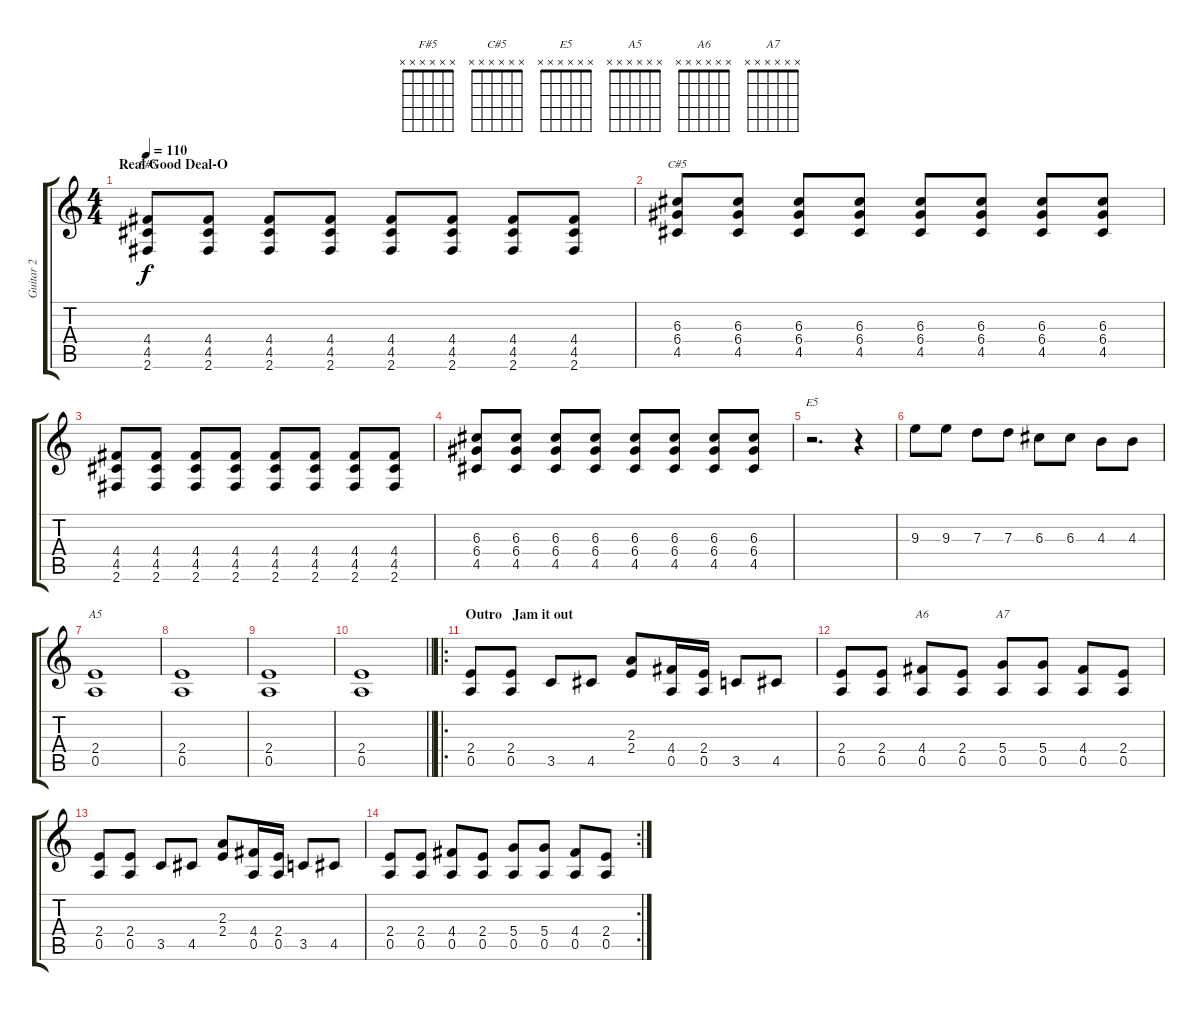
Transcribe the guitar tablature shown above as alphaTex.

\track ("Guitar 2" "Guitar 2") {instrument overdrivenguitar}
\staff {score tabs}
\tuning (E4 B3 G3 D3 A2 E2) {hide}
\chord ("F#5" x x x x x x)
\chord ("C#5" x x x x x x)
\chord ("E5" x x x x x x)
\chord ("A5" x x x x x x)
\chord ("A6" x x x x x x)
\chord ("A7" x x x x x x)
\ts (4 4)
\section ("" "Real Good Deal-O")
\tempo 110
\clef g2
\ks c
(4.4 4.5 2.6).8{ch "F#5" dy f} (4.4 4.5 2.6).8 (4.4 4.5 2.6).8 (4.4 4.5 2.6).8 (4.4 4.5 2.6).8 (4.4 4.5 2.6).8 (4.4 4.5 2.6).8 (4.4 4.5 2.6).8 |
(6.3 6.4 4.5).8{ch "C#5"} (6.3 6.4 4.5).8 (6.3 6.4 4.5).8 (6.3 6.4 4.5).8 (6.3 6.4 4.5).8 (6.3 6.4 4.5).8 (6.3 6.4 4.5).8 (6.3 6.4 4.5).8 |
(4.4 4.5 2.6).8 (4.4 4.5 2.6).8 (4.4 4.5 2.6).8 (4.4 4.5 2.6).8 (4.4 4.5 2.6).8 (4.4 4.5 2.6).8 (4.4 4.5 2.6).8 (4.4 4.5 2.6).8 |
(6.3 6.4 4.5).8 (6.3 6.4 4.5).8 (6.3 6.4 4.5).8 (6.3 6.4 4.5).8 (6.3 6.4 4.5).8 (6.3 6.4 4.5).8 (6.3 6.4 4.5).8 (6.3 6.4 4.5).8 |
r.2{d ch "E5"} r.4 |
9.3.8 9.3.8 7.3.8 7.3.8 6.3.8 6.3.8 4.3.8 4.3.8 |
(2.4 0.5).1{ch "A5"} |
(2.4 0.5).1 |
(2.4 0.5).1 |
\barLineRight lightlight
(2.4 0.5).1 |
\ro
\section ("" "Outro   Jam it out")
(2.4 0.5).8 (2.4 0.5).8 3.5.8 4.5.8 (2.3 2.4).8 (4.4 0.5).16 (2.4 0.5).16 3.5.8 4.5.8 |
(2.4 0.5).8 (2.4 0.5).8 (4.4 0.5).8{ch "A6"} (2.4 0.5).8 (5.4 0.5).8{ch "A7"} (5.4 0.5).8 (4.4 0.5).8 (2.4 0.5).8 |
(2.4 0.5).8 (2.4 0.5).8 3.5.8 4.5.8 (2.3 2.4).8 (4.4 0.5).16 (2.4 0.5).16 3.5.8 4.5.8 |
\rc 2
(2.4 0.5).8 (2.4 0.5).8 (4.4 0.5).8 (2.4 0.5).8 (5.4 0.5).8 (5.4 0.5).8 (4.4 0.5).8 (2.4 0.5).8
